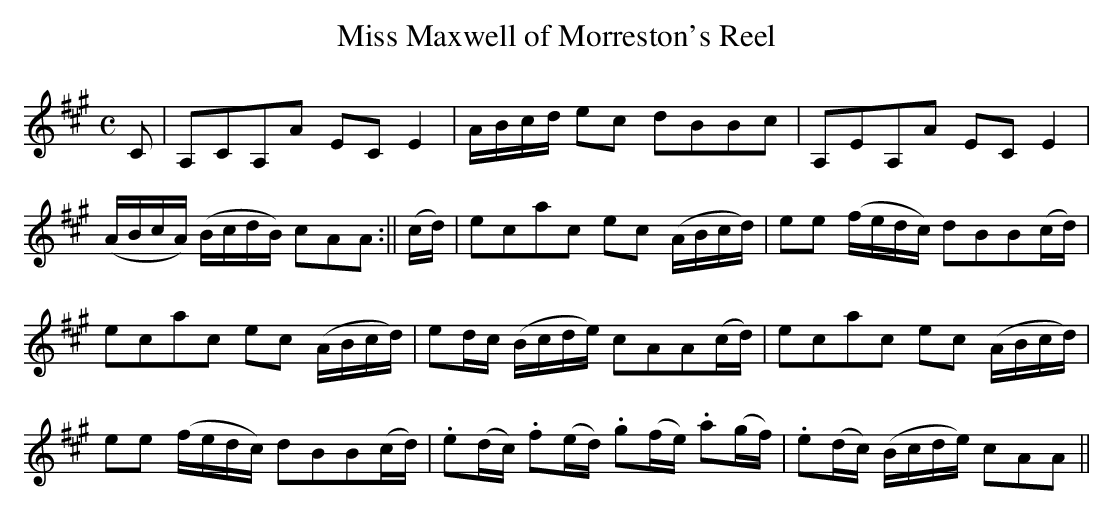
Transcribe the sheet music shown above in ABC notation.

X:1
T:Miss Maxwell of Morreston's Reel
M:C
L:1/8
K:A
C|A,CA,A EC E2|A/B/c/d/ ec dBBc|A,EA,A EC E2|
(A/B/c/A/) (B/c/d/B/) cAA:||(c/d/)|ecac ec (A/B/c/d/)|ee (f/e/d/c/) dBB(c/d/)|
ecac ec (A/B/c/d/)|ed/c/ (B/c/d/e/) cAA(c/d/)|ecac ec (A/B/c/d/)|
ee (f/e/d/c/) dBB(c/d/)|.e(d/c/) .f(e/d/) .g(f/e/) .a(g/f/)|.e(d/c/) (B/c/d/e/) cAA||
